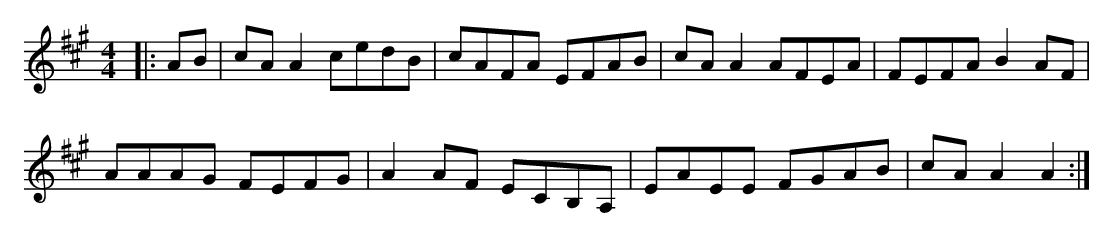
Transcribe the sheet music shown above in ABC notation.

X:1
M:4/4
K:A
|:AB|cAA2 cedB|cAFA EFAB|cAA2 AFEA|FEFA B2AF|
AAAG FEFG|A2AF ECB,A,|EAEE FGAB|cAA2 A2:|
